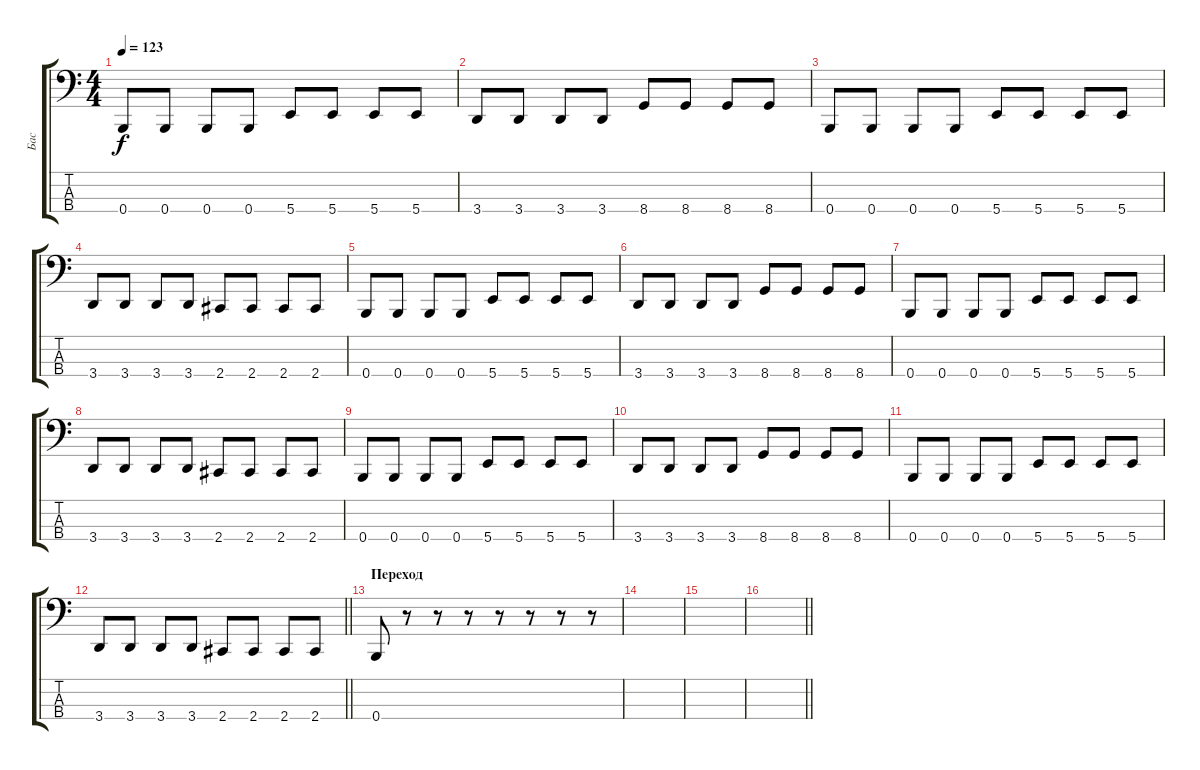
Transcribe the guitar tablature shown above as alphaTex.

\track ("Бас" "Бас") {instrument electricbassfinger}
\staff {score tabs}
\tuning (G2 B1 Eb2 B0) {hide}
\ts (4 4)
\tempo 123
\clef f4
\ks c
0.4.8{dy f} 0.4.8 0.4.8 0.4.8 5.4.8 5.4.8 5.4.8 5.4.8 |
3.4.8 3.4.8 3.4.8 3.4.8 8.4.8 8.4.8 8.4.8 8.4.8 |
0.4.8 0.4.8 0.4.8 0.4.8 5.4.8 5.4.8 5.4.8 5.4.8 |
3.4.8 3.4.8 3.4.8 3.4.8 2.4.8 2.4.8 2.4.8 2.4.8 |
0.4.8 0.4.8 0.4.8 0.4.8 5.4.8 5.4.8 5.4.8 5.4.8 |
3.4.8 3.4.8 3.4.8 3.4.8 8.4.8 8.4.8 8.4.8 8.4.8 |
0.4.8 0.4.8 0.4.8 0.4.8 5.4.8 5.4.8 5.4.8 5.4.8 |
3.4.8 3.4.8 3.4.8 3.4.8 2.4.8 2.4.8 2.4.8 2.4.8 |
0.4.8 0.4.8 0.4.8 0.4.8 5.4.8 5.4.8 5.4.8 5.4.8 |
3.4.8 3.4.8 3.4.8 3.4.8 8.4.8 8.4.8 8.4.8 8.4.8 |
0.4.8 0.4.8 0.4.8 0.4.8 5.4.8 5.4.8 5.4.8 5.4.8 |
\barLineRight lightlight
3.4.8 3.4.8 3.4.8 3.4.8 2.4.8 2.4.8 2.4.8 2.4.8 |
\section ("" "Переход ")
0.4.8 r.8 r.8 r.8 r.8 r.8 r.8 r.8 |
|
|
\barLineRight lightlight
